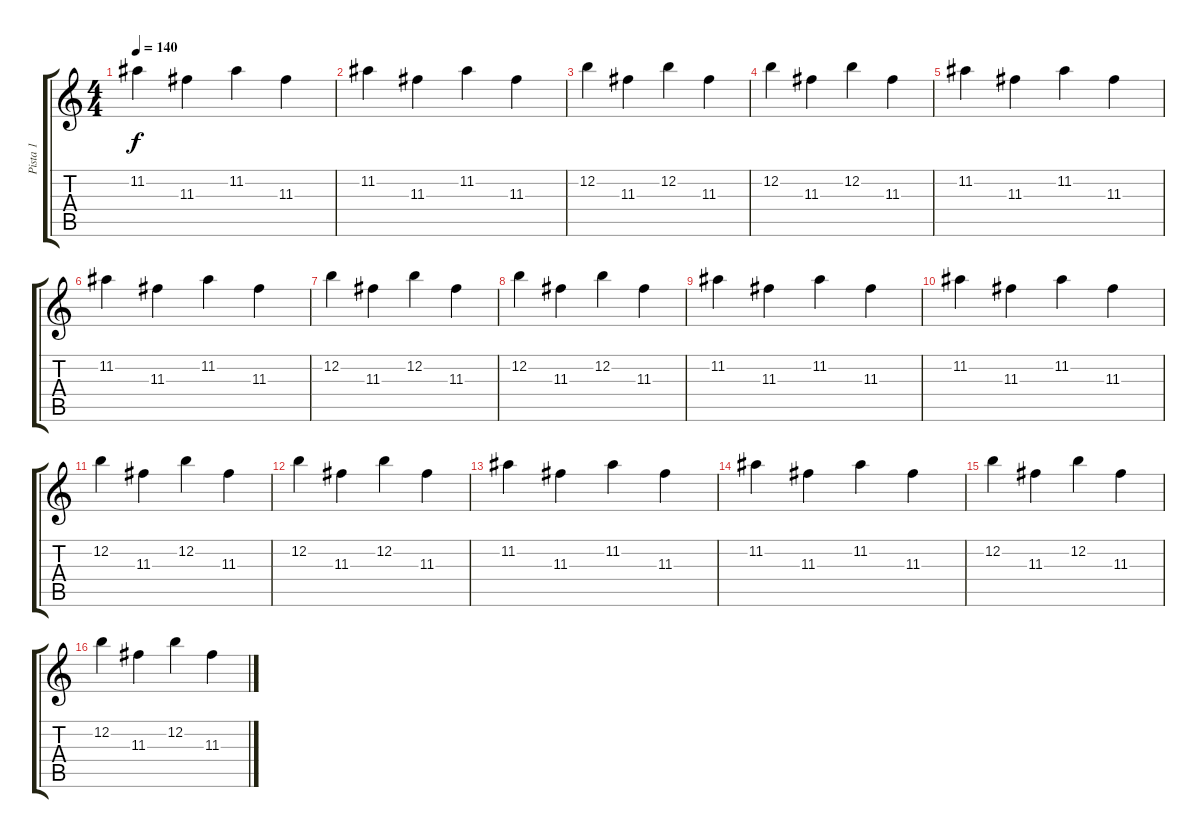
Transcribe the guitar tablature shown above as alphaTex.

\track ("Pista 1" "Pista 1") {instrument electricguitarjazz}
\staff {score tabs}
\tuning (E4 B3 G3 D3 A2 E2) {hide}
\ts (4 4)
\tempo 140
\clef g2
\ks c
11.2.4{dy f} 11.3.4 11.2.4 11.3.4 |
11.2.4 11.3.4 11.2.4 11.3.4 |
12.2.4 11.3.4 12.2.4 11.3.4 |
12.2.4 11.3.4 12.2.4 11.3.4 |
11.2.4 11.3.4 11.2.4 11.3.4 |
11.2.4 11.3.4 11.2.4 11.3.4 |
12.2.4 11.3.4 12.2.4 11.3.4 |
12.2.4 11.3.4 12.2.4 11.3.4 |
11.2.4 11.3.4 11.2.4 11.3.4 |
11.2.4 11.3.4 11.2.4 11.3.4 |
12.2.4 11.3.4 12.2.4 11.3.4 |
12.2.4 11.3.4 12.2.4 11.3.4 |
11.2.4 11.3.4 11.2.4 11.3.4 |
11.2.4 11.3.4 11.2.4 11.3.4 |
12.2.4 11.3.4 12.2.4 11.3.4 |
12.2.4 11.3.4 12.2.4 11.3.4
